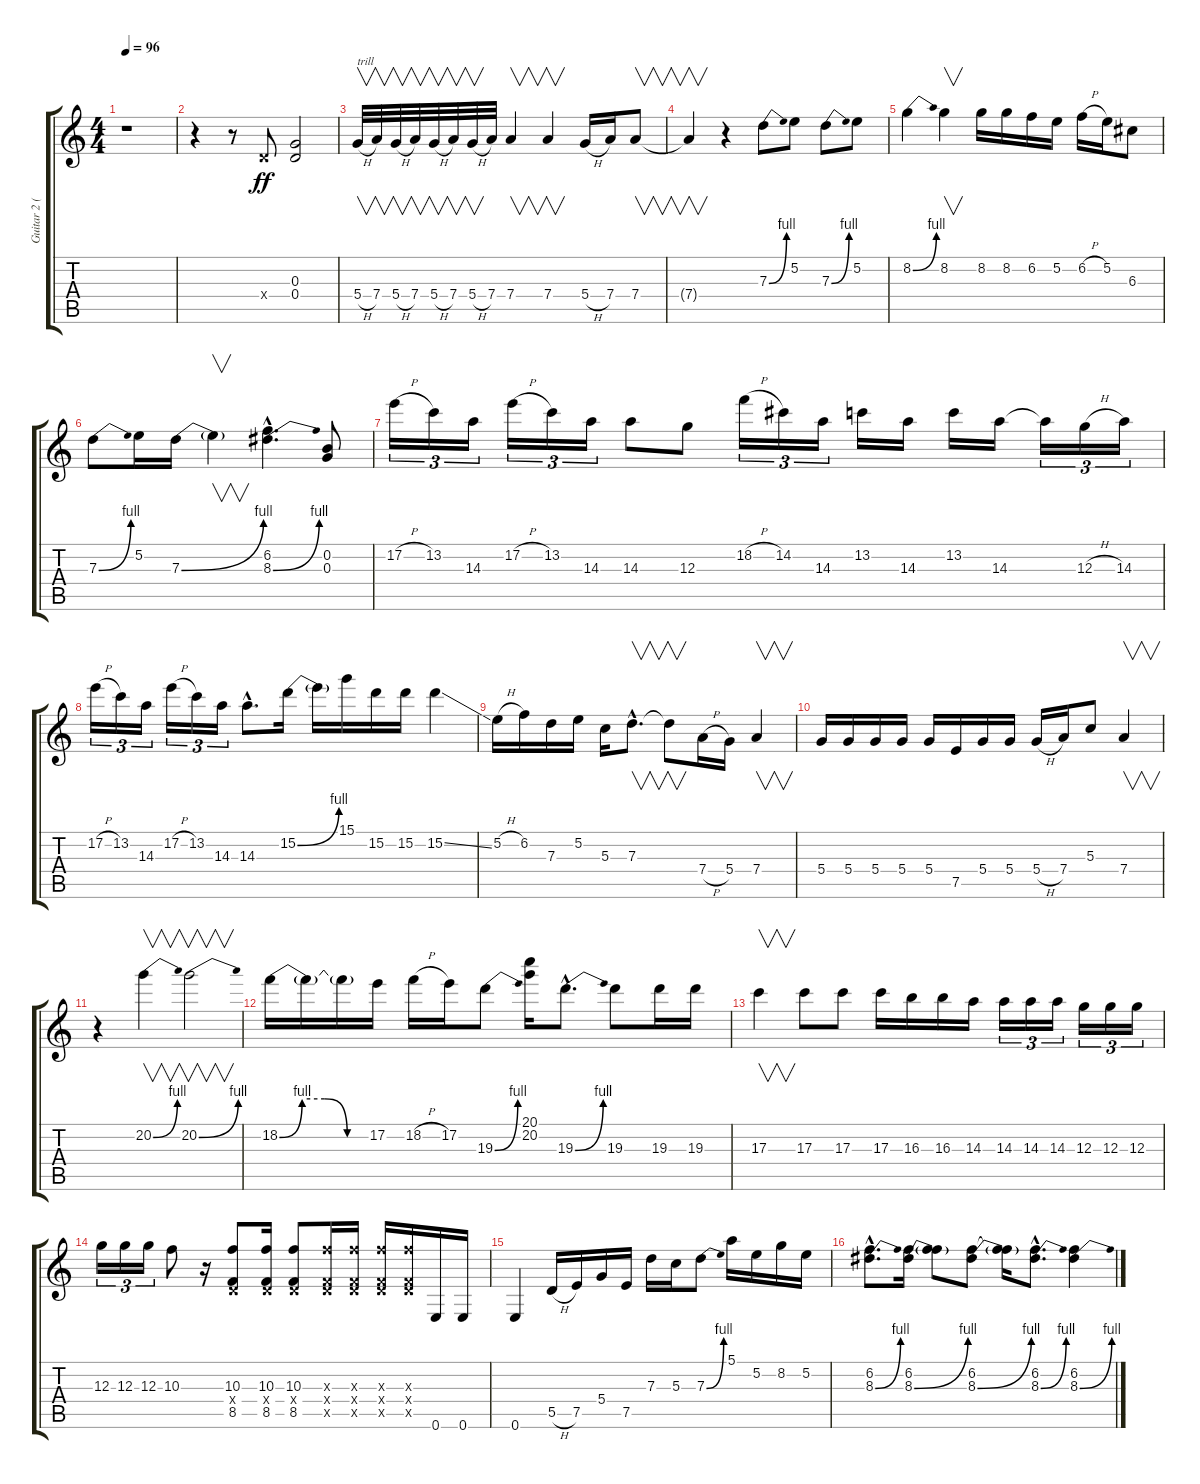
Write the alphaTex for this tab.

\track ("Guitar 2 (Accomp./Solos)" "Guitar 2 (") {instrument overdrivenguitar}
\staff {score tabs}
\tuning (E4 B3 G3 D3 A2 E2) {hide}
\ts (4 4)
\tempo 96
\clef g2
\ks c
r.1{dy ff} |
r.4 r.8 0.4{x}.8 (0.3 0.4).2 |
5.4{h}.32{v txt "trill"} 7.4.32{v} 5.4{h}.32{v} 7.4.32{v} 5.4{h}.32{v} 7.4.32{v} 5.4{h}.32{v} 7.4.32 7.4.4{v} 7.4.4{v} 5.4{h}.16 7.4.16 7.4.8{v} |
7.4{t}.4{v} r.4 7.3{be (bend 0 0 60 4)}.8 5.2.8 7.3{be (bend 0 0 60 4)}.8 5.2.8 |
8.2{be (bend 0 0 60 4)}.4 8.2.4{v} 8.2.16 8.2.16 6.2.16 5.2.16 6.2{h}.16 5.2.16 6.3.8 |
7.3{be (bend 0 0 60 4)}.8 5.2.16 7.3{be (bend 0 0 60 4)}.16 7.3{t}.4{v} (6.2{hac} 8.3{be (bend 0 0 60 4) hac}).4{d} (0.2 0.3).8 |
17.2{h}.16{tu (3 2)} 13.2.16{tu (3 2)} 14.3.16{tu (3 2)} 17.2{h}.16{tu (3 2)} 13.2.16{tu (3 2)} 14.3.16{tu (3 2)} 14.3.8 12.3.8 18.2{h}.16{tu (3 2)} 14.2.16{tu (3 2)} 14.3.16{tu (3 2)} 13.2.16 14.3.16 13.2.16 14.3.16 14.3{t}.16{tu (3 2)} 12.3{h}.16{tu (3 2)} 14.3.16{tu (3 2)} |
17.2{h}.16{tu (3 2)} 13.2.16{tu (3 2)} 14.3.16{tu (3 2)} 17.2{h}.16{tu (3 2)} 13.2.16{tu (3 2)} 14.3.16{tu (3 2)} 14.3{hac}.8{d} 15.2{be (bend 0 0 60 4)}.16 15.2{t}.16 15.1.16 15.2.16 15.2.16 15.2{ss}.4 |
5.2{h}.16 6.2.16 7.3.16 5.2.16 5.3.16 7.3{hac}.8{v d} 7.3{t}.8{v} 7.4{h}.16 5.4.16 7.4.4{v} |
5.4.16 5.4.16 5.4.16 5.4.16 5.4.16 7.5.16 5.4.16 5.4.16 5.4{h}.16 7.4.16 5.3.8 7.4.4{v} |
r.4 20.2{be (bend 0 0 60 4)}.4{v} 20.2{be (bend 0 0 60 4)}.2{v} |
18.2{be (custom 0 0 15 4 30 4 45 0 60 0)}.16 18.2{t}.16 18.2{t}.16 17.2.16 18.2{h}.16 17.2.16 19.3{be (bend 0 0 60 4)}.8 (20.1 20.2).16 19.3{be (bend 0 0 60 4) hac}.8{d} 19.3.8 19.3.16 19.3.16 |
17.3.4{v} 17.3.8 17.3.8 17.3.16 16.3.16 16.3.16 14.3.16 14.3.16{tu (3 2)} 14.3.16{tu (3 2)} 14.3.16{tu (3 2)} 12.3.16{tu (3 2)} 12.3.16{tu (3 2)} 12.3.16{tu (3 2)} |
12.3.16{tu (3 2)} 12.3.16{tu (3 2)} 12.3.16{tu (3 2)} 10.3.8 r.16 (10.3 0.4{x} 8.5).8 (10.3 0.4{x} 8.5).16 (10.3 0.4{x} 8.5).8 (10.3{x} 0.4{x} 8.5{x}).16 (10.3{x} 0.4{x} 8.5{x}).16 (10.3{x} 0.4{x} 8.5{x}).16 (10.3{x} 0.4{x} 8.5{x}).16 0.6.16 0.6.16 |
0.6.4 5.5{h}.16 7.5.16 5.4.16 7.5.16 7.3.16 5.3.16 7.3{be (bend 0 0 60 4)}.8 5.1.16 5.2.16 8.2.16 5.2.16 |
(6.2{hac} 8.3{be (bend 0 0 60 4) hac}).8{d} (6.2 8.3{be (bend 0 0 60 4)}).16 (6.2{t} 8.3{t}).8 (6.2 8.3{be (bend 0 0 60 4)}).8 (6.2{t} 8.3{t}).16 (6.2{hac} 8.3{be (bend 0 0 60 4) hac}).8{d} (6.2 8.3{be (bend 0 0 60 4)}).4
